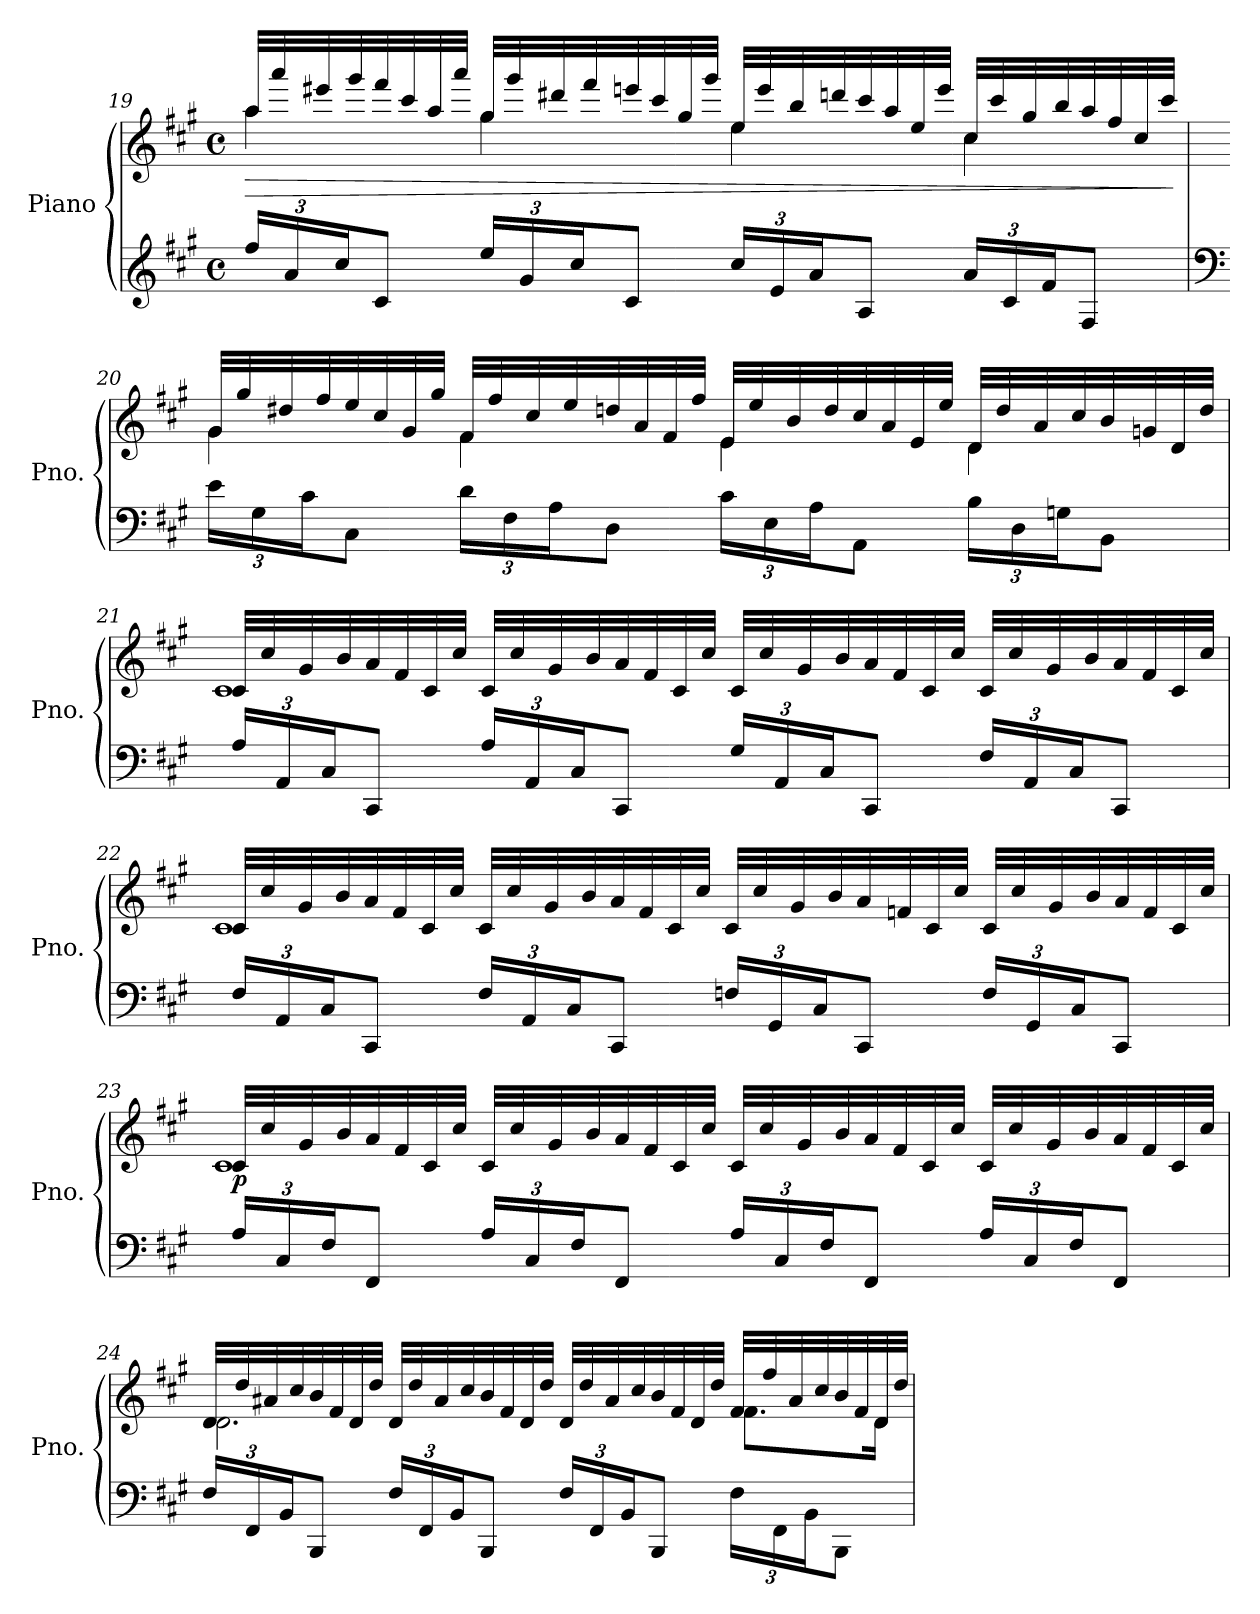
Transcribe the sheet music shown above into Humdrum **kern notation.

**kern	**kern	**dynam
*part1	*part1	*part1
*staff2	*staff1	*staff1/2
*I"Piano	*	*
*I'Pno.	*	*
!!LO:LB:g=z
*clefG2	*clefG2	*
*k[f#c#g#]	*k[f#c#g#]	*
*M4/4	*M4/4	*
*met(c)	*met(c)	*
*Xbrackettup	*	*
=19	=19	=19
!	!	!LO:HP:b
*	*^	*
24ff#/LL	32aa/LLL	4aa\	>
.	32aaa/	.	.
24a/	.	.	.
.	32eee#X/	.	.
24cc#/J	.	.	.
.	32ggg#/	.	.
8c#/J	32fff#/	.	.
.	32ccc#/	.	.
.	32aa/	.	.
.	32aaa/JJJ	.	.
24ee/LL	32gg#/LLL	4gg#\	.
.	32ggg#/	.	.
24g#/	.	.	.
.	32ddd#X/	.	.
24cc#/J	.	.	.
.	32fff#/	.	.
8c#/J	32eeen/	.	.
.	32ccc#/	.	.
.	32gg#/	.	.
.	32ggg#/JJJ	.	.
24cc#/LL	32ee/LLL	4ee\	.
.	32eee/	.	.
24e/	.	.	.
.	32bb/	.	.
24a/J	.	.	.
.	32dddn/	.	.
8A/J	32ccc#/	.	.
.	32aa/	.	.
.	32ee/	.	.
.	32eee/JJJ	.	.
24a/LL	32cc#/LLL	4cc#\	.
.	32ccc#/	.	.
24c#/	.	.	.
.	32gg#/	.	.
24f#/J	.	.	.
.	32bb/	.	.
8F#/J	32aa/	.	.
.	32ff#/	.	.
.	32cc#/	.	.
.	32ccc#/JJJ	.	.
*	*v	*v	*
.	.	]
!!LO:LB:g=z
=20	=20	=20
*clefF4	*	*
*	*^	*
24e\LL	32g#/LLL	4g#\	.
.	32gg#/	.	.
24G#\	.	.	.
.	32dd#X/	.	.
24c#\J	.	.	.
.	32ff#/	.	.
8C#\J	32ee/	.	.
.	32cc#/	.	.
.	32g#/	.	.
.	32gg#/JJJ	.	.
24d\LL	32f#/LLL	4f#\	.
.	32ff#/	.	.
24F#\	.	.	.
.	32cc#/	.	.
24A\J	.	.	.
.	32ee/	.	.
8D\J	32ddn/	.	.
.	32a/	.	.
.	32f#/	.	.
.	32ff#/JJJ	.	.
24c#\LL	32e/LLL	4e\	.
.	32ee/	.	.
24E\	.	.	.
.	32b/	.	.
24A\J	.	.	.
.	32dd/	.	.
8AA\J	32cc#/	.	.
.	32a/	.	.
.	32e/	.	.
.	32ee/JJJ	.	.
24B\LL	32d/LLL	4d\	.
.	32dd/	.	.
24D\	.	.	.
.	32a/	.	.
24Gn\J	.	.	.
.	32cc#/	.	.
8BB\J	32b/	.	.
.	32gn/	.	.
.	32d/	.	.
.	32dd/JJJ	.	.
!!LO:PB:g=z	!!
=21	=21	=21	=21
24A/LL	32c#/LLL	1c#	.
.	32cc#/	.	.
24AA/	.	.	.
.	32g#/	.	.
24C#/J	.	.	.
.	32b/	.	.
8CC#/J	32a/	.	.
.	32f#/	.	.
.	32c#/	.	.
.	32cc#/JJJ	.	.
24A/LL	32c#/LLL	.	.
.	32cc#/	.	.
24AA/	.	.	.
.	32g#/	.	.
24C#/J	.	.	.
.	32b/	.	.
8CC#/J	32a/	.	.
.	32f#/	.	.
.	32c#/	.	.
.	32cc#/JJJ	.	.
24G#/LL	32c#/LLL	.	.
.	32cc#/	.	.
24AA/	.	.	.
.	32g#/	.	.
24C#/J	.	.	.
.	32b/	.	.
8CC#/J	32a/	.	.
.	32f#/	.	.
.	32c#/	.	.
.	32cc#/JJJ	.	.
24F#/LL	32c#/LLL	.	.
.	32cc#/	.	.
24AA/	.	.	.
.	32g#/	.	.
24C#/J	.	.	.
.	32b/	.	.
8CC#/J	32a/	.	.
.	32f#/	.	.
.	32c#/	.	.
.	32cc#/JJJ	.	.
!!LO:LB:g=z	!!
=22	=22	=22	=22
24F#/LL	32c#/LLL	1c#	.
.	32cc#/	.	.
24AA/	.	.	.
.	32g#/	.	.
24C#/J	.	.	.
.	32b/	.	.
8CC#/J	32a/	.	.
.	32f#/	.	.
.	32c#/	.	.
.	32cc#/JJJ	.	.
24F#/LL	32c#/LLL	.	.
.	32cc#/	.	.
24AA/	.	.	.
.	32g#/	.	.
24C#/J	.	.	.
.	32b/	.	.
8CC#/J	32a/	.	.
.	32f#/	.	.
.	32c#/	.	.
.	32cc#/JJJ	.	.
24Fn/LL	32c#/LLL	.	.
.	32cc#/	.	.
24GG#/	.	.	.
.	32g#/	.	.
24C#/J	.	.	.
.	32b/	.	.
8CC#/J	32a/	.	.
.	32fn/	.	.
.	32c#/	.	.
.	32cc#/JJJ	.	.
24F/LL	32c#/LLL	.	.
.	32cc#/	.	.
24GG#/	.	.	.
.	32g#/	.	.
24C#/J	.	.	.
.	32b/	.	.
8CC#/J	32a/	.	.
.	32f/	.	.
.	32c#/	.	.
.	32cc#/JJJ	.	.
!!LO:LB:g=z	!!
=23	=23	=23	=23
!	!	!	!LO:DY:b
24A/LL	32c#/LLL	1c#	p
.	32cc#/	.	.
24C#/	.	.	.
.	32g#/	.	.
24F#/J	.	.	.
.	32b/	.	.
8FF#/J	32a/	.	.
.	32f#/	.	.
.	32c#/	.	.
.	32cc#/JJJ	.	.
24A/LL	32c#/LLL	.	.
.	32cc#/	.	.
24C#/	.	.	.
.	32g#/	.	.
24F#/J	.	.	.
.	32b/	.	.
8FF#/J	32a/	.	.
.	32f#/	.	.
.	32c#/	.	.
.	32cc#/JJJ	.	.
24A/LL	32c#/LLL	.	.
.	32cc#/	.	.
24C#/	.	.	.
.	32g#/	.	.
24F#/J	.	.	.
.	32b/	.	.
8FF#/J	32a/	.	.
.	32f#/	.	.
.	32c#/	.	.
.	32cc#/JJJ	.	.
24A/LL	32c#/LLL	.	.
.	32cc#/	.	.
24C#/	.	.	.
.	32g#/	.	.
24F#/J	.	.	.
.	32b/	.	.
8FF#/J	32a/	.	.
.	32f#/	.	.
.	32c#/	.	.
.	32cc#/JJJ	.	.
!!LO:LB:g=z	!!
=24	=24	=24	=24
24F#/LL	32d/LLL	2.d\	.
.	32dd/	.	.
24FF#/	.	.	.
.	32a#X/	.	.
24BB/J	.	.	.
.	32cc#/	.	.
8BBB/J	32b/	.	.
.	32f#/	.	.
.	32d/	.	.
.	32dd/JJJ	.	.
24F#/LL	32d/LLL	.	.
.	32dd/	.	.
24FF#/	.	.	.
.	32a#/	.	.
24BB/J	.	.	.
.	32cc#/	.	.
8BBB/J	32b/	.	.
.	32f#/	.	.
.	32d/	.	.
.	32dd/JJJ	.	.
24F#/LL	32d/LLL	.	.
.	32dd/	.	.
24FF#/	.	.	.
.	32a#/	.	.
24BB/J	.	.	.
.	32cc#/	.	.
8BBB/J	32b/	.	.
.	32f#/	.	.
.	32d/	.	.
.	32dd/JJJ	.	.
24F#\LL	32f#/LLL	8.f#\L	.
.	32ff#/	.	.
24FF#\	.	.	.
.	32a#/	.	.
24BB\J	.	.	.
.	32cc#/	.	.
8BBB\J	32b/	.	.
.	32f#/	.	.
.	32d/	16d\Jk	.
.	32dd/JJJ	.	.
*	*v	*v	*
=	=	=
*-	*-	*-
